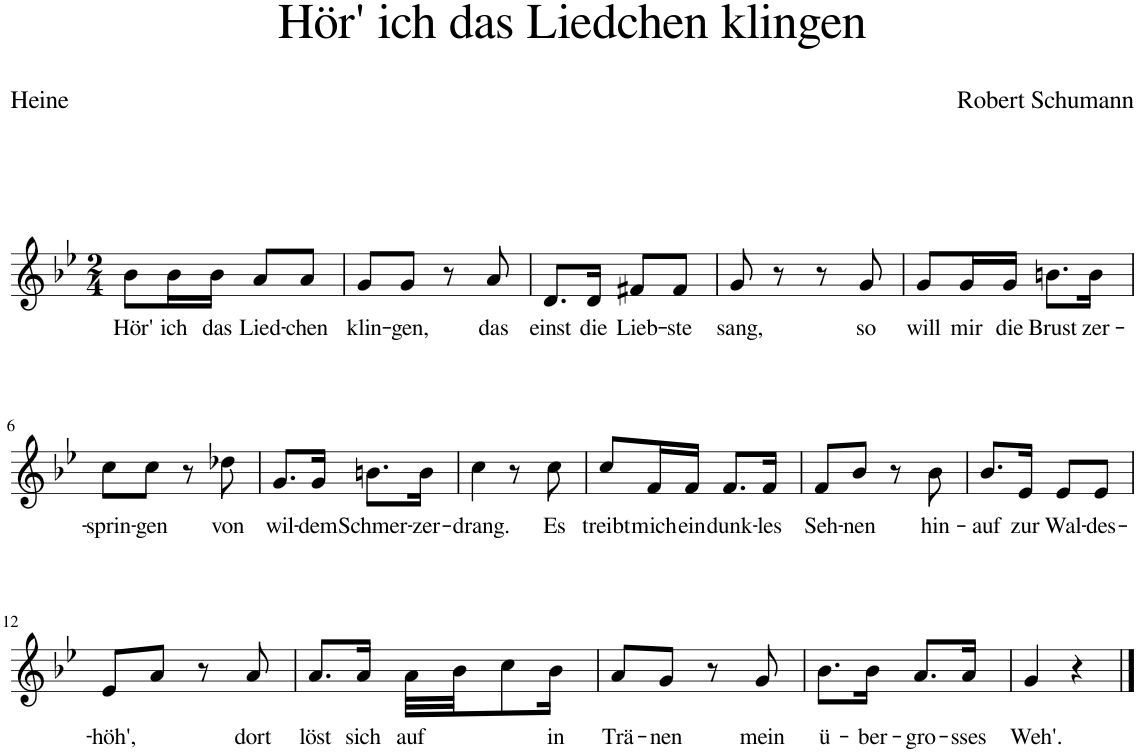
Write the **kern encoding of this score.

**kern	**text
*part1	*part1
*staff1	*staff1
*I"Piano	*
*I'Pno	*
*clefG2	*
*k[b-e-]	*
*M2/4	*
=1	=1
!	!LO:LY:b
8b-\L	Hör'
!	!LO:LY:b
16b-\L	ich
!	!LO:LY:b
16b-\JJ	das
!	!LO:LY:b
8a/L	Lied-
!	!LO:LY:b
8a/J	-chen
=2	=2
!	!LO:LY:b
8g/L	klin-
!	!LO:LY:b
8g/J	-gen,
8r	.
!	!LO:LY:b
8a/	das
=3	=3
!	!LO:LY:b
8.d/L	einst
!	!LO:LY:b
16d/Jk	die
!	!LO:LY:b
8f#X/L	Lieb-
!	!LO:LY:b
8f#/J	-ste
=4	=4
!	!LO:LY:b
8g/	sang,
8r	.
8r	.
!	!LO:LY:b
8g/	so
=5	=5
!	!LO:LY:b
8g/L	will
!	!LO:LY:b
16g/L	mir
!	!LO:LY:b
16g/JJ	die
!	!LO:LY:b
8.bn\L	Brust
!	!LO:LY:b
16b\Jk	zer-
!!LO:LB:g=z
=6	=6
!	!LO:LY:b
8cc\L	-sprin-
!	!LO:LY:b
8cc\J	-gen
8r	.
!	!LO:LY:b
8dd-X\	von
=7	=7
!	!LO:LY:b
8.g/L	wil-
!	!LO:LY:b
16g/Jk	-dem
!	!LO:LY:b
8.bn\L	Schmer-
!	!LO:LY:b
16b\Jk	-zer-
=8	=8
!	!LO:LY:b
4cc\	-drang.
8r	.
!	!LO:LY:b
8cc\	Es
=9	=9
!	!LO:LY:b
8cc/L	treibt
!	!LO:LY:b
16f/L	mich
!	!LO:LY:b
16f/JJ	ein
!	!LO:LY:b
8.f/L	dunk-
!	!LO:LY:b
16f/Jk	-les
=10	=10
!	!LO:LY:b
8f/L	Seh-
!	!LO:LY:b
8b-/J	-nen
8r	.
!	!LO:LY:b
8b-\	hin-
=11	=11
!	!LO:LY:b
8.b-/L	-auf
!	!LO:LY:b
16e-/Jk	zur
!	!LO:LY:b
8e-/L	Wal-
!	!LO:LY:b
8e-/J	-des-
!!LO:LB:g=z
=12	=12
!	!LO:LY:b
8e-/L	-höh',
8a/J	.
8r	.
!	!LO:LY:b
8a/	dort
=13	=13
!	!LO:LY:b
8.a/L	löst
!	!LO:LY:b
16a/Jk	sich
!	!LO:LY:b
32a\LLL	auf
32b-\JJ	.
8cc\	.
!	!LO:LY:b
16b-\Jk	in
=14	=14
!	!LO:LY:b
8a/L	Trä-
!	!LO:LY:b
8g/J	-nen
8r	.
!	!LO:LY:b
8g/	mein
=15	=15
!	!LO:LY:b
8.b-\L	ü-
!	!LO:LY:b
16b-\Jk	-ber-
!	!LO:LY:b
8.a/L	-gro-
!	!LO:LY:b
16a/Jk	-sses
=16	=16
!	!LO:LY:b
4g/	Weh'.
4r	.
==	==
*-	*-
